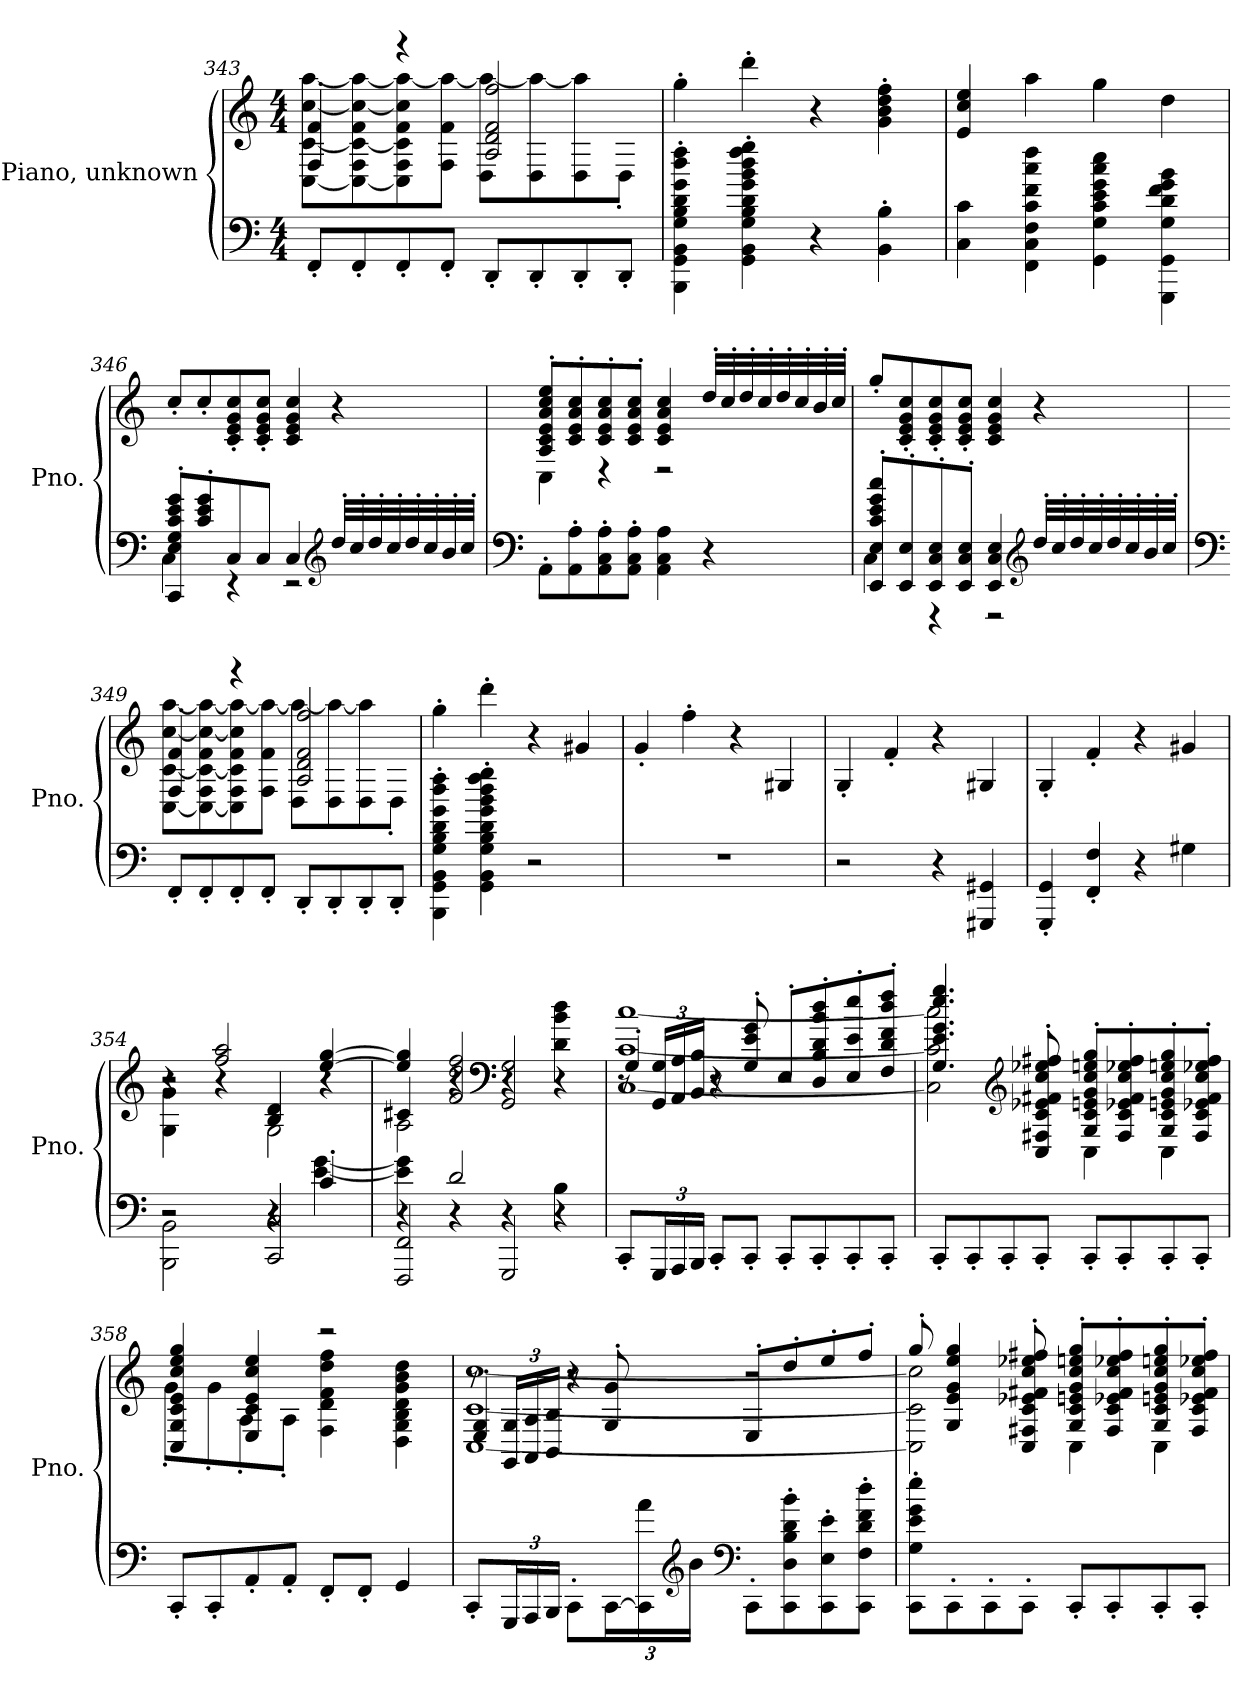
**kern	**kern
*part1	*part1
*staff2	*staff1
*I"Piano, unknown	*
*I'Pno.	*
*clefF4	*clefG2
*k[]	*k[]
*M4/4	*M4/4
=343	=343
*	*^
8FF'/L	4F/' 4f/'	[8C\ [8c\ [8cc\ [8aa\L
8FF'/	.	8C\_ 8F\ 8c\_ 8f\ 8cc\_ 8aa\_
8FF'/	4r	8C\] 8F\ 8c\] 8f\ 8cc\] 8aa\_
8FF'/J	.	8F\ 8f\ 8aa\_J
8DD'/L	2A/ 2d/ 2f/ 2ff/	8D\ 8aa\_L
8DD'/	.	8D\ 8aa\_
8DD'/	.	8D\ 8aa\]
8DD'/J	.	8D'\J
*	*v	*v
!!LO:LB:g=z
=344	=344
4BBB\' 4GG\' 4BB\' 4G\' 4B\' 4d\' 4g\' 4dd\' 4ff\'	4gg'\
4GG\' 4BB\' 4G\' 4B\' 4d\' 4g\' 4b\' 4dd\' 4ff\' 4gg\'	4ddd'\
4r	4r
4BB\' 4B\'	4g\' 4b\' 4dd\' 4ff\'
=345	=345
4C\ 4c\	4e/ 4cc/ 4ee/
4FF\ 4C\ 4F\ 4c\ 4f\ 4cc\ 4ff\	4aa\
4GG\ 4G\ 4c\ 4e\ 4g\ 4cc\ 4ee\	4gg\
4GGG\ 4GG\ 4G\ 4d\ 4f\ 4g\ 4b\	4dd\
=346	=346
*^	*
8CC/' 8E/' 8G/' 8c/' 8e/' 8g/'L	4C\	8cc'/L
8c/' 8e/' 8g/'	.	8cc'/
8C/	4r	8c/' 8e/' 8g/' 8cc/'
8C/J	.	8c/' 8e/' 8g/' 8cc/'J
4C/	2r	4c/ 4e/ 4g/ 4cc/
*clefG2	*	*
32dd'/LLL	.	4r
32cc'/	.	.
32dd'/	.	.
32cc'/	.	.
32dd'/	.	.
32cc'/	.	.
32b'/	.	.
32cc'/JJJ	.	.
*v	*v	*
=347	=347
*clefF4	*
*	*^
8AA'\L	8A/' 8c/' 8e/' 8a/' 8cc/' 8ee/'L	4C\
8AA\' 8A\'	8c/' 8e/' 8a/' 8cc/'	.
8AA\' 8C\' 8A\'	8c/' 8e/' 8a/' 8cc/'	4r
8AA\' 8C\' 8A\'J	8c/' 8e/' 8a/' 8cc/'J	.
4AA\ 4C\ 4A\	4c/ 4e/ 4a/ 4cc/	2r
4r	32dd'/LLL	.
.	32cc'/	.
.	32dd'/	.
.	32cc'/	.
.	32dd'/	.
.	32cc'/	.
.	32b'/	.
.	32cc'/JJJ	.
*	*v	*v
!!LO:LB:g=z
=348	=348
*^	*
8EE/' 8E/' 8c/' 8e/' 8g/' 8cc/'L	4C\	8gg'/L
8EE/' 8E/'	.	8c/' 8e/' 8g/' 8cc/'
8EE/' 8C/' 8E/'	4r	8c/' 8e/' 8g/' 8cc/'
8EE/' 8C/' 8E/'J	.	8c/' 8e/' 8g/' 8cc/'J
4EE/ 4C/ 4E/	2r	4c/ 4e/ 4g/ 4cc/
*clefG2	*	*
32dd'/LLL	.	4r
32cc'/	.	.
32dd'/	.	.
32cc'/	.	.
32dd'/	.	.
32cc'/	.	.
32b'/	.	.
32cc'/JJJ	.	.
*v	*v	*
=349	=349
*clefF4	*
*	*^
8FF'/L	4F/' 4f/'	[8C\ [8c\ [8cc\ [8aa\L
8FF'/	.	8C\_ 8F\ 8c\_ 8f\ 8cc\_ 8aa\_
8FF'/	4r	8C\] 8F\ 8c\] 8f\ 8cc\] 8aa\_
8FF'/J	.	8F\ 8f\ 8aa\_J
8DD'/L	2A/ 2d/ 2f/ 2ff/	8D\ 8aa\_L
8DD'/	.	8D\ 8aa\_
8DD'/	.	8D\ 8aa\]
8DD'/J	.	8D'\J
*	*v	*v
=350	=350
4BBB\' 4GG\' 4BB\' 4G\' 4B\' 4d\' 4g\' 4dd\' 4ff\'	4gg'\
4GG\' 4BB\' 4G\' 4B\' 4d\' 4g\' 4b\' 4dd\' 4ff\' 4gg\'	4ddd'\
2r	4r
.	4g#X/
=351	=351
1r	4g'/
.	4ff'\
.	4r
.	4G#X/
!!LO:LB:g=z
=352	=352
2r	4G'/
.	4f'/
4r	4r
4GGG#X/ 4GG#X/	4G#X/
=353	=353
4GGG/' 4GG/'	4G'/
4FF/' 4F/'	4f'/
4r	4r
4G#X\	4g#X/
=354	=354
*^	*^
*	*^	*	*^
2r	2BBB\ 2BB\	2r	4r	4G\ 4g\	2r
.	.	.	2ff/ 2aa/	4r	.
4r	4r	2CC/ 2C/	.	2G\	4B/ 4d/
4c'/	[4e\ [4g\	.	[4ee/ [4gg/	.	4r
=355	=355	=355	=355	=355	=355
4r	4e\] 4g\]	2FFF/ 2FF/	4ee/] 4gg/]	2A\	4c#X/
2d/	4r	.	2f/ 2dd/ 2ff/	.	4r
*	*	*	*clefF4	*	*
.	4r	2GGG/	.	4r	2GG/ 2G/
4r	4B\	.	4r	4d\ 4b\ 4dd\	.
*v	*v	*v	*	*	*
=356	=356	=356	=356
8CC'/L	8r	[1C [1c [1cc	4G'/
*Xbrackettup	*Xbrackettup	*	*
24GGG/L	24GG/ 24G/LL	.	.
24AAA/	24AA/ 24A/	.	.
24BBB/JJ	24BB/ 24B/JJ	.	.
8CC'/L	8r	.	4r
8CC'/J	8G/' 8e/' 8g/'	.	.
8CC'/L	8E'/L	.	2r
8CC'/	8D/' 8B/' 8d/' 8b/' 8dd/'	.	.
8CC'/	8E/' 8e/' 8ee/'	.	.
8CC'/J	8F/' 8d/' 8f/' 8dd/' 8ff/'J	.	.
*	*	*v	*v
!!LO:PB:g=z
=357	=357	=357
8CC'/L	4.G/ 4.e/ 4.g/ 4.ee/ 4.gg/	2C\] 2c\] 2cc\]
8CC'/	.	.
8CC'/	.	.
*	*clefG2	*
8CC'/J	8C/' 8F#X/' 8c/' 8e-X/' 8f#X/' 8cc/' 8ee-X/' 8ff#X/'	.
8CC'/L	8G/' 8c/' 8en/' 8g/' 8cc/' 8een/' 8gg/'L	4C\
8CC'/	8F#/' 8c/' 8e-X/' 8f#/' 8cc/' 8ee-X/' 8ff#/'	.
8CC'/	8G/' 8c/' 8en/' 8g/' 8cc/' 8een/' 8gg/'	4C\
8CC'/J	8F#/' 8c/' 8e-X/' 8f#/' 8cc/' 8ee-X/' 8ff#/'J	.
=358	=358	=358
8CC'/L	4C/ 4G/ 4c/ 4e/ 4cc/ 4ee/ 4gg/	8g'\L
8CC'/	.	8g'\
8AA'/	4E/ 4c/ 4e/ 4cc/ 4ee/	8A'\
8AA'/J	.	8A'\J
8FF'/L	2r	4F\ 4d\ 4f\ 4dd\ 4ff\
8FF'/J	.	.
4GG/	.	4D\ 4G\ 4B\ 4d\ 4g\ 4b\ 4dd\
=359	=359	=359
*	*	*^
8CC'/L	8r	[1C [1c [1cc	4E/' 4G/'
24GGG/L	24GG/ 24G/LL	.	.
24AAA/	24AA/ 24A/	.	.
24BBB/JJ	24BB/ 24B/JJ	.	.
8CC'\L	8r	.	4r
[24CC\L	8G/' 8g/'	.	.
24CC\] 24a\	.	.	.
*clefG2	*	*	*
24b\JJ	.	.	.
*clefF4	*	*	*
8CC'\L	8E'/L	.	2r
8CC\' 8D\' 8B\' 8d\' 8b\'	8dd'/	.	.
8CC\' 8E\' 8e\'	8ee'/	.	.
8CC\' 8F\' 8d\' 8f\' 8dd\'J	8ff'/J	.	.
*	*	*v	*v
!!LO:LB:g=z
=360	=360	=360
8CC\' 8G\' 8e\' 8g\' 8ee\'L	8gg'/	2C\] 2c\] 2cc\]
8CC'\	4G/ 4e/ 4g/ 4ee/ 4gg/	.
8CC'\	.	.
8CC'\J	8C/' 8F#X/' 8c/' 8e-X/' 8f#X/' 8cc/' 8ee-X/' 8ff#X/'	.
8CC'/L	8G/' 8c/' 8en/' 8g/' 8cc/' 8een/' 8gg/'L	4C\
8CC'/	8F#/' 8c/' 8e-X/' 8f#/' 8cc/' 8ee-X/' 8ff#/'	.
8CC'/	8G/' 8c/' 8en/' 8g/' 8cc/' 8een/' 8gg/'	4C\
8CC'/J	8F#/' 8c/' 8e-X/' 8f#/' 8cc/' 8ee-X/' 8ff#/'J	.
*	*v	*v
=	=
*-	*-
